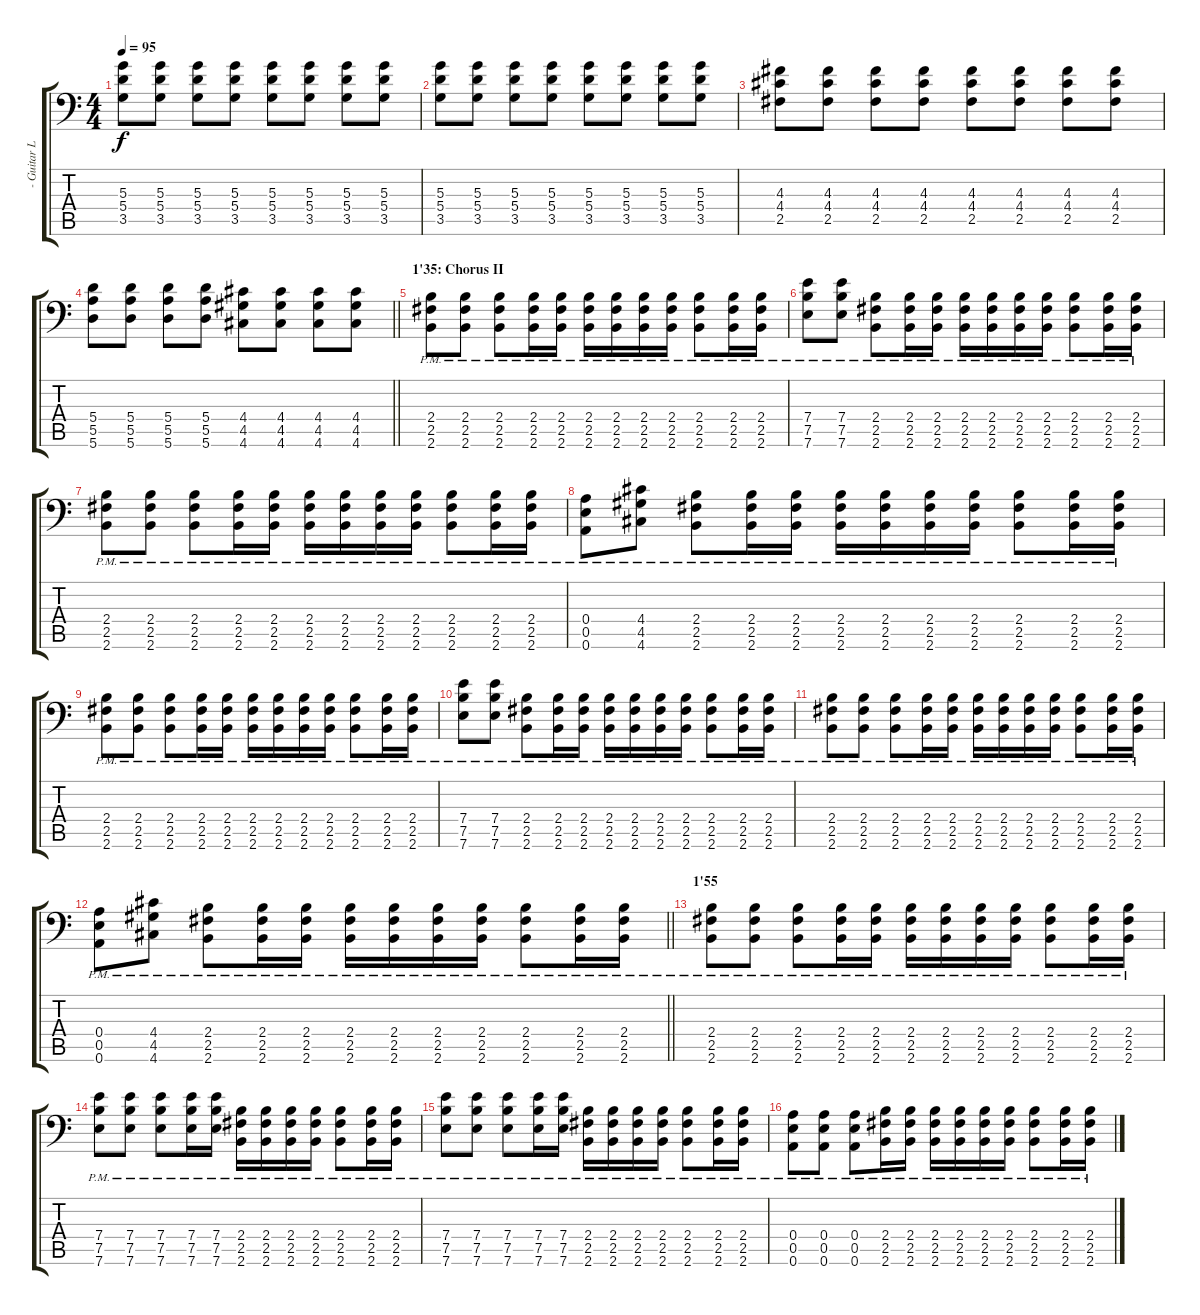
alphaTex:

\track ("- Guitar Left" "- Guitar L") {instrument distortionguitar}
\staff {score tabs}
\tuning (B3 Gb3 D3 A2 E2 A1) {hide}
\ts (4 4)
\tempo 95
\clef f4
\ks c
(5.3 5.4 3.5).8{dy f} (5.3 5.4 3.5).8 (5.3 5.4 3.5).8 (5.3 5.4 3.5).8 (5.3 5.4 3.5).8 (5.3 5.4 3.5).8 (5.3 5.4 3.5).8 (5.3 5.4 3.5).8 |
(5.3 5.4 3.5).8 (5.3 5.4 3.5).8 (5.3 5.4 3.5).8 (5.3 5.4 3.5).8 (5.3 5.4 3.5).8 (5.3 5.4 3.5).8 (5.3 5.4 3.5).8 (5.3 5.4 3.5).8 |
(4.3 4.4 2.5).8 (4.3 4.4 2.5).8 (4.3 4.4 2.5).8 (4.3 4.4 2.5).8 (4.3 4.4 2.5).8 (4.3 4.4 2.5).8 (4.3 4.4 2.5).8 (4.3 4.4 2.5).8 |
\barLineRight lightlight
(5.4 5.5 5.6).8 (5.4 5.5 5.6).8 (5.4 5.5 5.6).8 (5.4 5.5 5.6).8 (4.4 4.5 4.6).8 (4.4 4.5 4.6).8 (4.4 4.5 4.6).8 (4.4 4.5 4.6).8 |
\section ("" "1'35: Chorus II")
(2.4{pm} 2.5{pm} 2.6{pm}).8 (2.4{pm} 2.5{pm} 2.6{pm}).8 (2.4{pm} 2.5{pm} 2.6{pm}).8 (2.4{pm} 2.5{pm} 2.6{pm}).16 (2.4{pm} 2.5{pm} 2.6{pm}).16 (2.4{pm} 2.5{pm} 2.6{pm}).16 (2.4{pm} 2.5{pm} 2.6{pm}).16 (2.4{pm} 2.5{pm} 2.6{pm}).16 (2.4{pm} 2.5{pm} 2.6{pm}).16 (2.4{pm} 2.5{pm} 2.6{pm}).8 (2.4{pm} 2.5{pm} 2.6{pm}).16 (2.4{pm} 2.5{pm} 2.6{pm}).16 |
(7.4{pm} 7.5{pm} 7.6{pm}).8 (7.4{pm} 7.5{pm} 7.6{pm}).8 (2.4{pm} 2.5{pm} 2.6{pm}).8 (2.4{pm} 2.5{pm} 2.6{pm}).16 (2.4{pm} 2.5{pm} 2.6{pm}).16 (2.4{pm} 2.5{pm} 2.6{pm}).16 (2.4{pm} 2.5{pm} 2.6{pm}).16 (2.4{pm} 2.5{pm} 2.6{pm}).16 (2.4{pm} 2.5{pm} 2.6{pm}).16 (2.4{pm} 2.5{pm} 2.6{pm}).8 (2.4{pm} 2.5{pm} 2.6{pm}).16 (2.4{pm} 2.5{pm} 2.6{pm}).16 |
(2.4{pm} 2.5{pm} 2.6{pm}).8 (2.4{pm} 2.5{pm} 2.6{pm}).8 (2.4{pm} 2.5{pm} 2.6{pm}).8 (2.4{pm} 2.5{pm} 2.6{pm}).16 (2.4{pm} 2.5{pm} 2.6{pm}).16 (2.4{pm} 2.5{pm} 2.6{pm}).16 (2.4{pm} 2.5{pm} 2.6{pm}).16 (2.4{pm} 2.5{pm} 2.6{pm}).16 (2.4{pm} 2.5{pm} 2.6{pm}).16 (2.4{pm} 2.5{pm} 2.6{pm}).8 (2.4{pm} 2.5{pm} 2.6{pm}).16 (2.4{pm} 2.5{pm} 2.6{pm}).16 |
(0.4{pm} 0.5{pm} 0.6{pm}).8 (4.4{pm} 4.5{pm} 4.6{pm}).8 (2.4{pm} 2.5{pm} 2.6{pm}).8 (2.4{pm} 2.5{pm} 2.6{pm}).16 (2.4{pm} 2.5{pm} 2.6{pm}).16 (2.4{pm} 2.5{pm} 2.6{pm}).16 (2.4{pm} 2.5{pm} 2.6{pm}).16 (2.4{pm} 2.5{pm} 2.6{pm}).16 (2.4{pm} 2.5{pm} 2.6{pm}).16 (2.4{pm} 2.5{pm} 2.6{pm}).8 (2.4{pm} 2.5{pm} 2.6{pm}).16 (2.4{pm} 2.5{pm} 2.6{pm}).16 |
(2.4{pm} 2.5{pm} 2.6{pm}).8 (2.4{pm} 2.5{pm} 2.6{pm}).8 (2.4{pm} 2.5{pm} 2.6{pm}).8 (2.4{pm} 2.5{pm} 2.6{pm}).16 (2.4{pm} 2.5{pm} 2.6{pm}).16 (2.4{pm} 2.5{pm} 2.6{pm}).16 (2.4{pm} 2.5{pm} 2.6{pm}).16 (2.4{pm} 2.5{pm} 2.6{pm}).16 (2.4{pm} 2.5{pm} 2.6{pm}).16 (2.4{pm} 2.5{pm} 2.6{pm}).8 (2.4{pm} 2.5{pm} 2.6{pm}).16 (2.4{pm} 2.5{pm} 2.6{pm}).16 |
(7.4{pm} 7.5{pm} 7.6{pm}).8 (7.4{pm} 7.5{pm} 7.6{pm}).8 (2.4{pm} 2.5{pm} 2.6{pm}).8 (2.4{pm} 2.5{pm} 2.6{pm}).16 (2.4{pm} 2.5{pm} 2.6{pm}).16 (2.4{pm} 2.5{pm} 2.6{pm}).16 (2.4{pm} 2.5{pm} 2.6{pm}).16 (2.4{pm} 2.5{pm} 2.6{pm}).16 (2.4{pm} 2.5{pm} 2.6{pm}).16 (2.4{pm} 2.5{pm} 2.6{pm}).8 (2.4{pm} 2.5{pm} 2.6{pm}).16 (2.4{pm} 2.5{pm} 2.6{pm}).16 |
(2.4{pm} 2.5{pm} 2.6{pm}).8 (2.4{pm} 2.5{pm} 2.6{pm}).8 (2.4{pm} 2.5{pm} 2.6{pm}).8 (2.4{pm} 2.5{pm} 2.6{pm}).16 (2.4{pm} 2.5{pm} 2.6{pm}).16 (2.4{pm} 2.5{pm} 2.6{pm}).16 (2.4{pm} 2.5{pm} 2.6{pm}).16 (2.4{pm} 2.5{pm} 2.6{pm}).16 (2.4{pm} 2.5{pm} 2.6{pm}).16 (2.4{pm} 2.5{pm} 2.6{pm}).8 (2.4{pm} 2.5{pm} 2.6{pm}).16 (2.4{pm} 2.5{pm} 2.6{pm}).16 |
\barLineRight lightlight
(0.4{pm} 0.5{pm} 0.6{pm}).8 (4.4{pm} 4.5{pm} 4.6{pm}).8 (2.4{pm} 2.5{pm} 2.6{pm}).8 (2.4{pm} 2.5{pm} 2.6{pm}).16 (2.4{pm} 2.5{pm} 2.6{pm}).16 (2.4{pm} 2.5{pm} 2.6{pm}).16 (2.4{pm} 2.5{pm} 2.6{pm}).16 (2.4{pm} 2.5{pm} 2.6{pm}).16 (2.4{pm} 2.5{pm} 2.6{pm}).16 (2.4{pm} 2.5{pm} 2.6{pm}).8 (2.4{pm} 2.5{pm} 2.6{pm}).16 (2.4{pm} 2.5{pm} 2.6{pm}).16 |
\section ("" "1'55")
(2.4{pm} 2.5{pm} 2.6{pm}).8 (2.4{pm} 2.5{pm} 2.6{pm}).8 (2.4{pm} 2.5{pm} 2.6{pm}).8 (2.4{pm} 2.5{pm} 2.6{pm}).16 (2.4{pm} 2.5{pm} 2.6{pm}).16 (2.4{pm} 2.5{pm} 2.6{pm}).16 (2.4{pm} 2.5{pm} 2.6{pm}).16 (2.4{pm} 2.5{pm} 2.6{pm}).16 (2.4{pm} 2.5{pm} 2.6{pm}).16 (2.4{pm} 2.5{pm} 2.6{pm}).8 (2.4{pm} 2.5{pm} 2.6{pm}).16 (2.4{pm} 2.5{pm} 2.6{pm}).16 |
(7.4{pm} 7.5{pm} 7.6{pm}).8 (7.4{pm} 7.5{pm} 7.6{pm}).8 (7.4{pm} 7.5{pm} 7.6{pm}).8 (7.4{pm} 7.5{pm} 7.6{pm}).16 (7.4{pm} 7.5{pm} 7.6{pm}).16 (2.4{pm} 2.5{pm} 2.6{pm}).16 (2.4{pm} 2.5{pm} 2.6{pm}).16 (2.4{pm} 2.5{pm} 2.6{pm}).16 (2.4{pm} 2.5{pm} 2.6{pm}).16 (2.4{pm} 2.5{pm} 2.6{pm}).8 (2.4{pm} 2.5{pm} 2.6{pm}).16 (2.4{pm} 2.5{pm} 2.6{pm}).16 |
(7.4{pm} 7.5{pm} 7.6{pm}).8 (7.4{pm} 7.5{pm} 7.6{pm}).8 (7.4{pm} 7.5{pm} 7.6{pm}).8 (7.4{pm} 7.5{pm} 7.6{pm}).16 (7.4{pm} 7.5{pm} 7.6{pm}).16 (2.4{pm} 2.5{pm} 2.6{pm}).16 (2.4{pm} 2.5{pm} 2.6{pm}).16 (2.4{pm} 2.5{pm} 2.6{pm}).16 (2.4{pm} 2.5{pm} 2.6{pm}).16 (2.4{pm} 2.5{pm} 2.6{pm}).8 (2.4{pm} 2.5{pm} 2.6{pm}).16 (2.4{pm} 2.5{pm} 2.6{pm}).16 |
(0.4{pm} 0.5{pm} 0.6{pm}).8 (0.4{pm} 0.5{pm} 0.6{pm}).8 (0.4{pm} 0.5{pm} 0.6{pm}).8 (2.4{pm} 2.5{pm} 2.6{pm}).16 (2.4{pm} 2.5{pm} 2.6{pm}).16 (2.4{pm} 2.5{pm} 2.6{pm}).16 (2.4{pm} 2.5{pm} 2.6{pm}).16 (2.4{pm} 2.5{pm} 2.6{pm}).16 (2.4{pm} 2.5{pm} 2.6{pm}).16 (2.4{pm} 2.5{pm} 2.6{pm}).8 (2.4{pm} 2.5{pm} 2.6{pm}).16 (2.4{pm} 2.5{pm} 2.6{pm}).16
